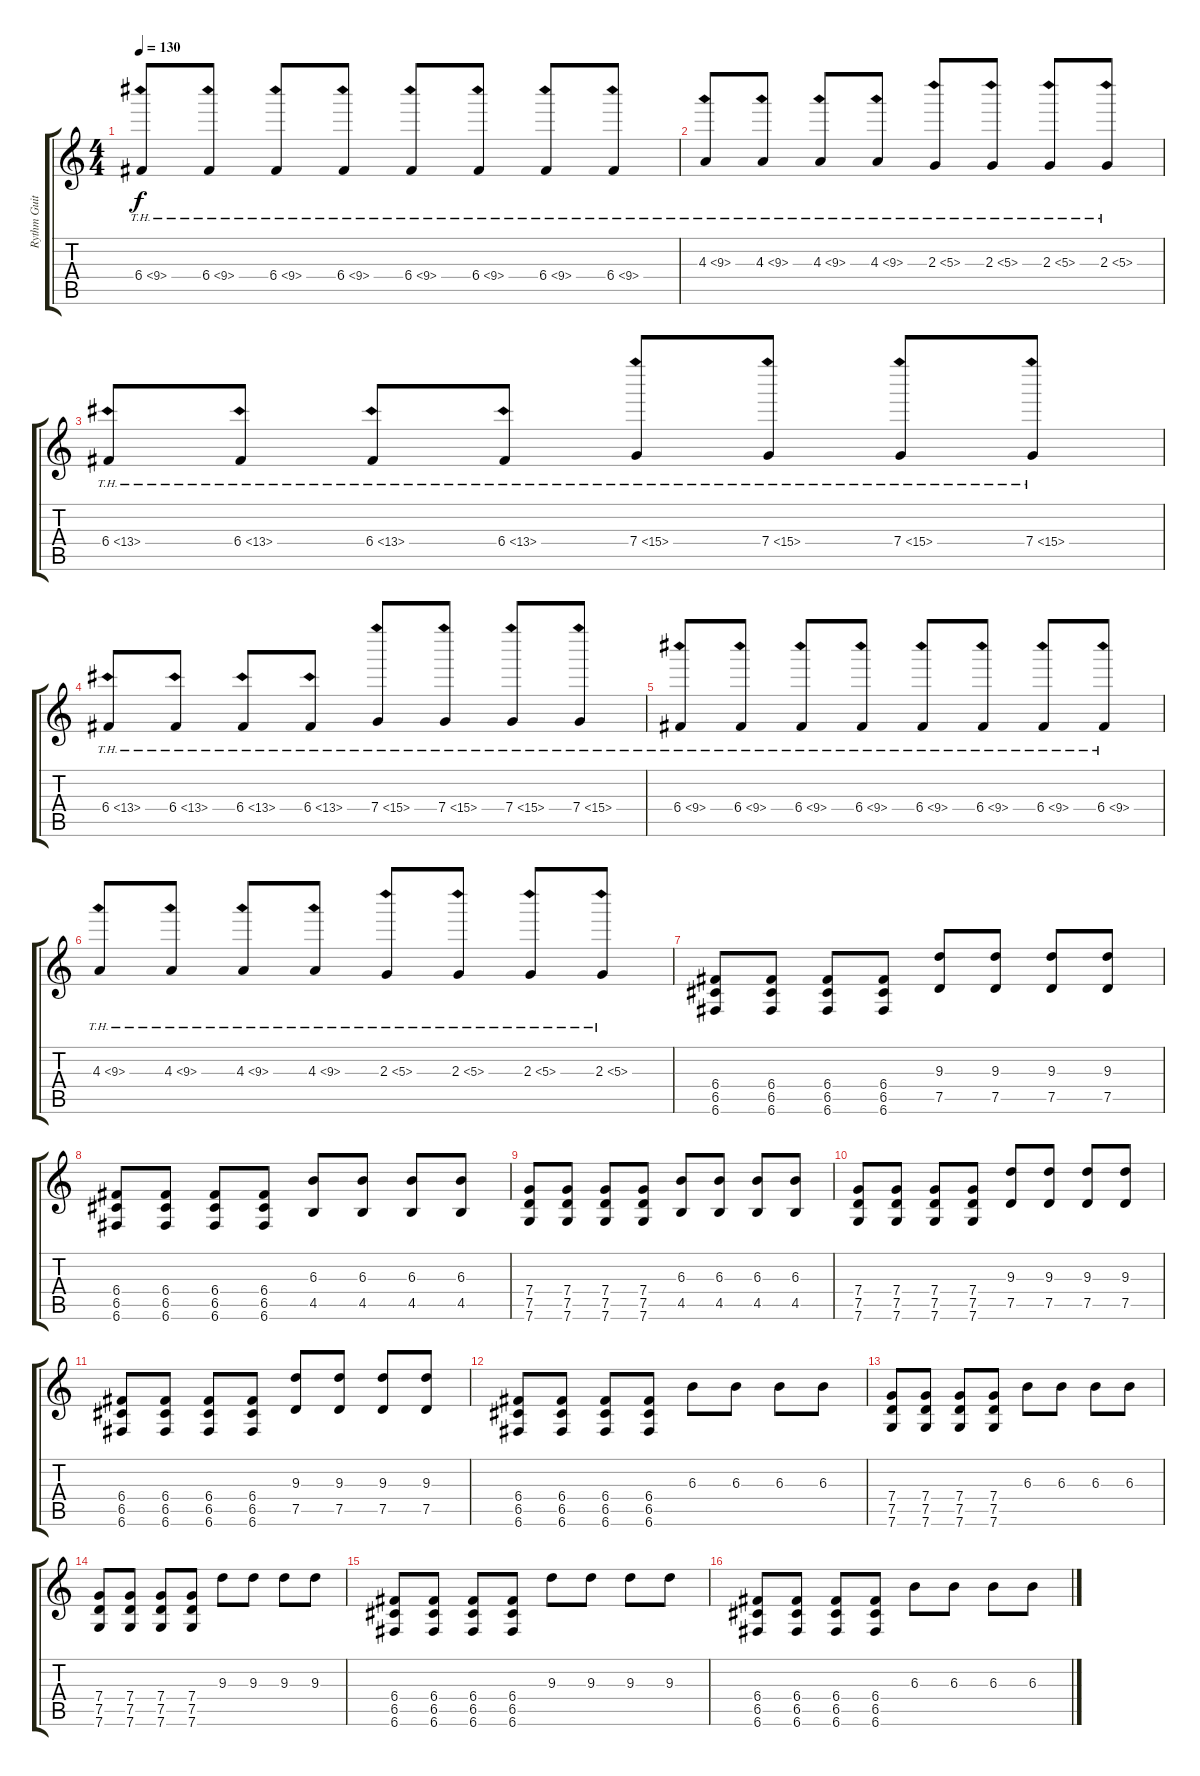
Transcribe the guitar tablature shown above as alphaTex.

\track ("Rythm Guitar" "Rythm Guit") {instrument overdrivenguitar}
\staff {score tabs}
\tuning (D4 A3 F3 C3 G2 C2) {hide}
\ts (4 4)
\tempo 130
\clef g2
\ks c
6.4{th 3}.8{dy f} 6.4{th 3}.8 6.4{th 3}.8 6.4{th 3}.8 6.4{th 3}.8 6.4{th 3}.8 6.4{th 3}.8 6.4{th 3}.8 |
4.3{th 5}.8 4.3{th 5}.8 4.3{th 5}.8 4.3{th 5}.8 2.3{th 3}.8 2.3{th 3}.8 2.3{th 3}.8 2.3{th 3}.8 |
6.4{th 7}.8 6.4{th 7}.8 6.4{th 7}.8 6.4{th 7}.8 7.4{th 8}.8 7.4{th 8}.8 7.4{th 8}.8 7.4{th 8}.8 |
6.4{th 7}.8 6.4{th 7}.8 6.4{th 7}.8 6.4{th 7}.8 7.4{th 8}.8 7.4{th 8}.8 7.4{th 8}.8 7.4{th 8}.8 |
6.4{th 3}.8 6.4{th 3}.8 6.4{th 3}.8 6.4{th 3}.8 6.4{th 3}.8 6.4{th 3}.8 6.4{th 3}.8 6.4{th 3}.8 |
4.3{th 5}.8 4.3{th 5}.8 4.3{th 5}.8 4.3{th 5}.8 2.3{th 3}.8 2.3{th 3}.8 2.3{th 3}.8 2.3{th 3}.8 |
(6.4 6.5 6.6).8 (6.4 6.5 6.6).8 (6.4 6.5 6.6).8 (6.4 6.5 6.6).8 (9.3 7.5).8 (9.3 7.5).8 (9.3 7.5).8 (9.3 7.5).8 |
(6.4 6.5 6.6).8 (6.4 6.5 6.6).8 (6.4 6.5 6.6).8 (6.4 6.5 6.6).8 (6.3 4.5).8 (6.3 4.5).8 (6.3 4.5).8 (6.3 4.5).8 |
(7.4 7.5 7.6).8 (7.4 7.5 7.6).8 (7.4 7.5 7.6).8 (7.4 7.5 7.6).8 (6.3 4.5).8 (6.3 4.5).8 (6.3 4.5).8 (6.3 4.5).8 |
(7.4 7.5 7.6).8 (7.4 7.5 7.6).8 (7.4 7.5 7.6).8 (7.4 7.5 7.6).8 (9.3 7.5).8 (9.3 7.5).8 (9.3 7.5).8 (9.3 7.5).8 |
(6.4 6.5 6.6).8 (6.4 6.5 6.6).8 (6.4 6.5 6.6).8 (6.4 6.5 6.6).8 (9.3 7.5).8 (9.3 7.5).8 (9.3 7.5).8 (9.3 7.5).8 |
(6.4 6.5 6.6).8 (6.4 6.5 6.6).8 (6.4 6.5 6.6).8 (6.4 6.5 6.6).8 6.3.8 6.3.8 6.3.8 6.3.8 |
(7.4 7.5 7.6).8 (7.4 7.5 7.6).8 (7.4 7.5 7.6).8 (7.4 7.5 7.6).8 6.3.8 6.3.8 6.3.8 6.3.8 |
(7.4 7.5 7.6).8 (7.4 7.5 7.6).8 (7.4 7.5 7.6).8 (7.4 7.5 7.6).8 9.3.8 9.3.8 9.3.8 9.3.8 |
(6.4 6.5 6.6).8 (6.4 6.5 6.6).8 (6.4 6.5 6.6).8 (6.4 6.5 6.6).8 9.3.8 9.3.8 9.3.8 9.3.8 |
(6.4 6.5 6.6).8 (6.4 6.5 6.6).8 (6.4 6.5 6.6).8 (6.4 6.5 6.6).8 6.3.8 6.3.8 6.3.8 6.3.8
